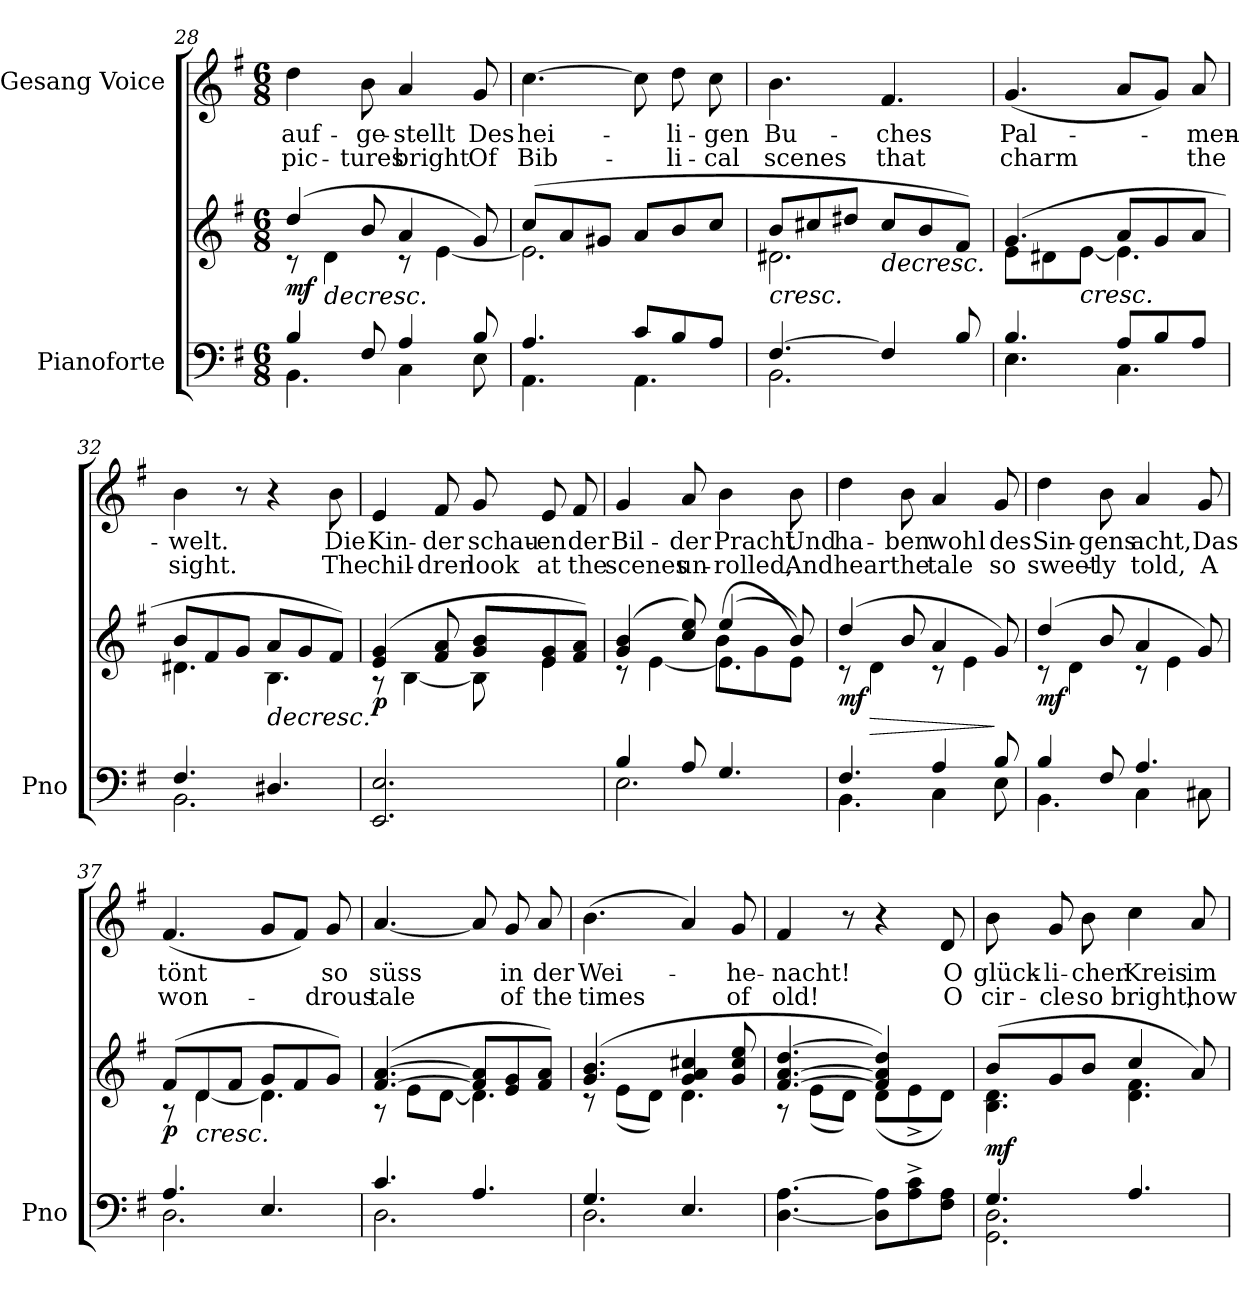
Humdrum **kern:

**kern	**kern	**dynam	**kern	**text	**text
*part2	*part2	*part2	*part1	*part1	*part1
*staff3	*staff2	*staff2/3	*staff1	*staff1	*staff1
*I"Pianoforte	*	*	*I"Gesang Voice	*	*
*I'Pno	*	*	*	*	*
*clefF4	*clefG2	*	*clefG2	*	*
*k[f#]	*k[f#]	*	*k[f#]	*	*
*M6/8	*M6/8	*	*M6/8	*	*
=28	=28	=28	=28	=28	=28
*^	*^	*	*	*	*
!	!	!	!	!LO:DY:b	!	!LO:LY:b	!LO:LY:b
4B/	4.BB\	(4dd/	8r	mf	4dd\	auf-	pic-
!	!	!	!	!LO:HP:b	!	!	!
.	.	.	4d\	>	.	.	.
!	!	!	!	!	!	!LO:LY:b	!LO:LY:b
8F#/	.	8b/	.	.	8b\	-ge-	-tures
!	!	!	!	!	!	!LO:LY:b	!LO:LY:b
4A/	4C\	4a/	8r	.	4a/	-stellt	bright
.	.	.	[4e\	.	.	.	.
!	!	!	!	!	!	!LO:LY:b	!LO:LY:b
8B/	8E\	8g/)	.	.	8g/	Des	Of
=29	=29	=29	=29	=29	=29	=29	=29
!	!	!	!	!	!	!LO:LY:b	!LO:LY:b
4.A/	4.AA\	(8cc/L	2.e\]	.	[4.cc\	hei-	Bib-
.	.	8a/	.	.	.	.	.
.	.	8g#X/J	.	.	.	.	.
8c/L	4.AA\	8a/L	.	.	8cc\]	.	.
!	!	!	!	!	!	!LO:LY:b	!LO:LY:b
8B/	.	8b/	.	.	8dd\	-li-	-li-
!	!	!	!	!	!	!LO:LY:b	!LO:LY:b
8A/J	.	8cc/J	.	.	8cc\	-gen	-cal
=30	=30	=30	=30	=30	=30	=30	=30
!	!	!	!	!LO:HP:b	!	!LO:LY:b	!LO:LY:b
[4.F#/	2.BB\	8b/L	2.d#X\	<	4.b\	Bu-	scenes
.	.	8cc#X/	.	.	.	.	.
.	.	8dd#X/J	.	.	.	.	.
!	!	!	!	!LO:HP:n=1:b	!	!LO:LY:b	!LO:LY:b
4F#/]	.	8cc#/L	.	] >	4.f#/	-ches	that
.	.	8b/	.	.	.	.	.
8B/	.	8f#/J)	.	.	.	.	.
*v	*v	*	*	*	*	*	*
*	*v	*v	*	*	*	*
.	.	[	.	.	.
!!LO:LB:g=z
=31	=31	=31	=31	=31	=31
*^	*^	*	*	*	*
!	!	!	!	!	!	!LO:LY:b	!LO:LY:b
4.B/	4.E\	(4.g/	8e\L	.	(4.g/	Pal-	charm
.	.	.	8d#X\	.	.	.	.
!	!	!	!	!LO:HP:b	!	!	!
.	.	.	[8e\J	<	.	.	.
8A/L	4.C\	8a/L	4.e\]	.	8a/L	.	.
8B/	.	8g/	.	.	8g/J)	.	.
!	!	!	!	!	!	!LO:LY:b	!LO:LY:b
8A/J	.	8a/J	.	.	8a/	-men-	the
*v	*v	*	*	*	*	*	*
*	*v	*v	*	*	*	*
.	.	]	.	.	.
=32	=32	=32	=32	=32	=32
*^	*^	*	*	*	*
!	!	!	!	!	!	!LO:LY:b	!LO:LY:b
4.F#/	2.BB\	8b/L	4.d#X\	.	4b\	-welt.	sight.
.	.	8f#/	.	.	.	.	.
.	.	8g/J	.	.	8r	.	.
!	!	!	!	!LO:HP:b	!	!	!
4.D#X/	.	8a/L	4.B\	>	4r	.	.
.	.	8g/	.	.	.	.	.
!	!	!	!	!	!	!LO:LY:b	!LO:LY:b
.	.	8f#/J)	.	.	8b\	Die	The
*v	*v	*	*	*	*	*	*
*	*v	*v	*	*	*	*
.	.	[	.	.	.
=33	=33	=33	=33	=33	=33
*	*^	*	*	*	*
!	!	!	!LO:DY:b	!	!LO:LY:b	!LO:LY:b
2.EE/ 2.E/	(4e/ 4g/	8r	p	4e/	Kin-	chil-
.	.	[4B\	.	.	.	.
!	!	!	!	!	!LO:LY:b	!LO:LY:b
.	8f#/ 8a/	.	.	8f#/	-der	-dren
!	!	!	!	!	!LO:LY:b	!LO:LY:b
.	8g/ 8b/L	8B\]	.	8g/	schau-	look
!	!	!	!	!	!LO:LY:b	!LO:LY:b
.	8e/ 8g/	4e\	.	8e/	-en	at
!	!	!	!	!	!LO:LY:b	!LO:LY:b
.	8f#/ 8a/J)	.	.	8f#/	der	the
=34	=34	=34	=34	=34	=34	=34
*^	*	*^	*	*	*	*
!	!	!	!	!	!	!	!LO:LY:b	!LO:LY:b
4B/	2.E\	(4g/ 4b/	8r	4.ryy	.	4g/	Bil-	scenes
.	.	.	[4e\	.	.	.	.	.
!	!	!	!	!	!	!	!LO:LY:b	!LO:LY:b
8A/	.	8cc/ 8ee/)	.	.	.	8a/	-der	un-
!	!	!	!	!	!	!	!LO:LY:b	!LO:LY:b
4.G/	.	(4ee/	4.e\]	(8b\L	.	4b\	Pracht	-rolled,
.	.	.	.	8g\	.	.	.	.
!	!	!	!	!	!	!	!LO:LY:b	!LO:LY:b
.	.	8b/)	.	8e\J)	.	8b\	Und	And
!!LO:PB:g=z
=35	=35	=35	=35	=35	=35	=35	=35	=35
!	!	!	!	!	!LO:DY:b	!	!LO:LY:b	!LO:LY:b
*	*	*	*v	*v	*	*	*	*
4.F#/	4.BB\	(4dd/	8r	mf	4dd\	ha-	hear
!	!	!	!	!LO:HP:b	!	!	!
.	.	.	4d\	>	.	.	.
!	!	!	!	!	!	!LO:LY:b	!LO:LY:b
.	.	8b/	.	.	8b\	-ben	the
!	!	!	!	!	!	!LO:LY:b	!LO:LY:b
4A/	4C\	4a/	8r	.	4a/	wohl	tale
.	.	.	4e\	.	.	.	.
!	!	!	!	!	!	!LO:LY:b	!LO:LY:b
8B/	8E\	8g/)	.	]	8g/	des	so
=36	=36	=36	=36	=36	=36	=36	=36
!	!	!	!	!LO:DY:b	!	!LO:LY:b	!LO:LY:b
4B/	4.BB\	(4dd/	8r	mf	4dd\	Sin-	sweet-
.	.	.	4d\	.	.	.	.
!	!	!	!	!	!	!LO:LY:b	!LO:LY:b
8F#/	.	8b/	.	.	8b\	-gens	-ly
!	!	!	!	!	!	!LO:LY:b	!LO:LY:b
4.A/	4C\	4a/	8r	.	4a/	acht,	told,
.	.	.	4e\	.	.	.	.
!	!	!	!	!	!	!LO:LY:b	!LO:LY:b
.	8C#X\	8g/)	.	]	8g/	Das	A
=37	=37	=37	=37	=37	=37	=37	=37
!	!	!	!	!LO:DY:b	!	!LO:LY:b	!LO:LY:b
4.A/	2.D\	(8f#/L	8r	p	(4.f#/	tönt	won-
!	!	!LO:TX:b:i:t=cresc.	!	!	!	!	!
.	.	8d/	[4d\	.	.	.	.
.	.	8f#/J	.	.	.	.	.
4.E/	.	8g/L	4.d\]	.	8g/L	.	.
.	.	8f#/	.	.	8f#/J)	.	.
!	!	!	!	!	!	!LO:LY:b	!LO:LY:b
.	.	8g/J)	.	.	8g/	so	-drous
=38	=38	=38	=38	=38	=38	=38	=38
!	!	!	!	!	!	!LO:LY:b	!LO:LY:b
4.c/	2.D\	(>[4.f#/ [4.a/	8r	.	[4.a/	süss	tale
.	.	.	8e\L	.	.	.	.
.	.	.	[8d\J	.	.	.	.
4.A/	.	8f#/] 8a/]L	4.d\]	.	8a/]	.	.
!	!	!	!	!	!	!LO:LY:b	!LO:LY:b
.	.	8e/ 8g/	.	.	8g/	in	of
!	!	!	!	!	!	!LO:LY:b	!LO:LY:b
.	.	8f#/ 8a/J)	.	.	8a/	der	the
!!LO:LB:g=z
=39	=39	=39	=39	=39	=39	=39	=39
!	!	!	!	!	!	!LO:LY:b	!LO:LY:b
4.G/	2.D\	(4.g/ 4.b/	8r	.	(4.b\	Wei-	times
.	.	.	(>8e\L	.	.	.	.
.	.	.	8d\J)	.	.	.	.
4.E/	.	4g/ 4a/ 4cc#X/	4.d\	.	4a/)	.	.
!	!	!	!	!	!	!LO:LY:b	!LO:LY:b
.	.	8g/ 8cc#/ 8ee/	.	.	8g/	-he-	of
*v	*v	*	*	*	*	*	*
=40	=40	=40	=40	=40	=40	=40
!	!	!	!	!	!LO:LY:b	!LO:LY:b
[4.D\ [4.A\	[4.f#/ [4.a/ [4.dd/	8r	.	4f#/	-nacht!	old!
.	.	(8e\L	.	.	.	.
.	.	8d\J)	.	8r	.	.
8D\] 8A\]L	4f#/] 4a/] 4dd/])	(8d\L	.	4r	.	.
8A\^< 8c\^<	.	8e^\	.	.	.	.
!	!	!	!	!	!LO:LY:b	!LO:LY:b
8F#\ 8A\J	8ryy	8d\J)	.	8d/	O	O
=41	=41	=41	=41	=41	=41	=41
*^	*	*	*	*	*	*
!	!	!	!	!LO:DY:b	!	!LO:LY:b	!LO:LY:b
4.G/	2.GG\ 2.D\	(8b/L	4.B\ 4.d\	mf	8b\	glück-	cir-
!	!	!	!	!	!	!LO:LY:b	!LO:LY:b
.	.	8g/	.	.	8g/	-li-	-cle
!	!	!	!	!	!	!LO:LY:b	!LO:LY:b
.	.	8b/J	.	.	8b\	-cher	so
!	!	!	!	!	!	!LO:LY:b	!LO:LY:b
4.A/	.	4cc/	4.d\ 4.f#\	.	4cc\	Kreis	bright,
!	!	!	!	!	!	!LO:LY:b	!LO:LY:b
.	.	8a/)	.	.	8a/	im	how
*v	*v	*	*	*	*	*	*
*	*v	*v	*	*	*	*
=	=	=	=	=	=
*-	*-	*-	*-	*-	*-
